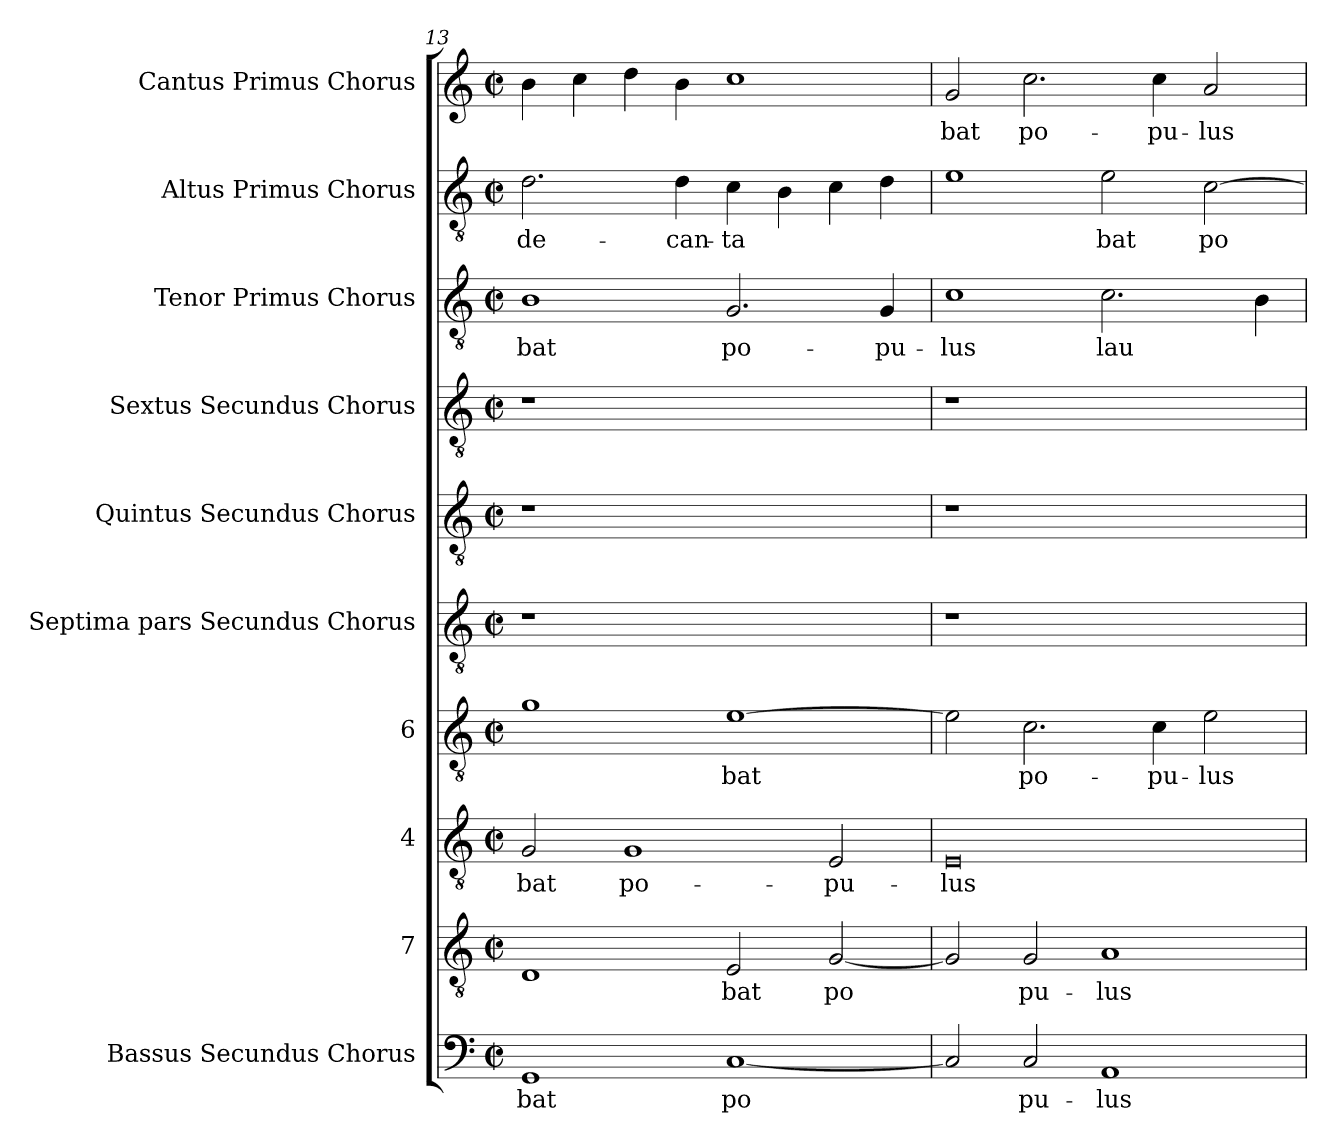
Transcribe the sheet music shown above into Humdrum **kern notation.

**kern	**text	**kern	**text	**kern	**text	**kern	**text	**kern	**kern	**kern	**kern	**text	**kern	**text	**kern	**text
*part10	*part10	*part9	*part9	*part8	*part8	*part7	*part7	*part6	*part5	*part4	*part3	*part3	*part2	*part2	*part1	*part1
*staff10	*staff10	*staff9	*staff9	*staff8	*staff8	*staff7	*staff7	*staff6	*staff5	*staff4	*staff3	*staff3	*staff2	*staff2	*staff1	*staff1
*I"Bassus  Secundus Chorus	*	*I"7	*	*I"4	*	*I"6	*	*I"Septima pars  Secundus Chorus	*I"Quintus  Secundus Chorus	*I"Sextus  Secundus Chorus	*I"Tenor  Primus Chorus	*	*I"Altus  Primus Chorus	*	*I"Cantus  Primus Chorus	*
*I'B	*	*	*	*	*	*	*	*	*	*	*I'T	*	*I'A	*	*I'C	*
*clefF4	*	*clefGv2	*	*clefGv2	*	*clefGv2	*	*clefGv2	*clefGv2	*clefGv2	*clefGv2	*	*clefGv2	*	*clefG2	*
*k[]	*	*k[]	*	*k[]	*	*k[]	*	*k[]	*k[]	*k[]	*k[]	*	*k[]	*	*k[]	*
*C:	*	*C:	*	*C:	*	*C:	*	*C:	*C:	*C:	*C:	*	*C:	*	*C:	*
*M2/2	*	*M2/2	*	*M2/2	*	*M2/2	*	*M2/2	*M2/2	*M2/2	*M2/2	*	*M2/2	*	*M2/2	*
*met(c|)	*	*met(c|)	*	*met(c|)	*	*met(c|)	*	*met(c|)	*met(c|)	*met(c|)	*met(c|)	*	*met(c|)	*	*met(c|)	*
=13	=13	=13	=13	=13	=13	=13	=13	=13	=13	=13	=13	=13	=13	=13	=13	=13
!	!LO:LY:b:cj	!	!LO:LY:b:cj	!	!LO:LY:b:cj	!	!LO:LY:b:cj	!	!	!	!	!LO:LY:b:cj	!	!LO:LY:b:cj	!	!LO:LY:b:cj
1GG	-bat	1D	--	2G/	-bat	1g	--	1r	1r	1r	1B	-bat	2.d\	de-	4b\	--
!	!	!	!	!	!	!	!	!	!	!	!	!	!	!	!	!LO:LY:b:cj
.	.	.	.	.	.	.	.	.	.	.	.	.	.	.	4cc\	--
!	!	!	!	!	!LO:LY:b:cj	!	!	!	!	!	!	!	!	!	!	!LO:LY:b:cj
.	.	.	.	1G	po-	.	.	.	.	.	.	.	.	.	4dd\	--
!	!	!	!	!	!	!	!	!	!	!	!	!	!	!LO:LY:b:cj	!	!LO:LY:b:cj
.	.	.	.	.	.	.	.	.	.	.	.	.	4d\	-can-	4b\	--
!	!LO:LY:b:cj	!	!LO:LY:b:cj	!	!	!	!LO:LY:b:cj	!	!	!	!	!LO:LY:b:cj	!	!LO:LY:b:cj	!	!LO:LY:b:cj
[<1C	po-	2E/	-bat	.	.	[>1e	-bat	1ryy	1ryy	1ryy	2.G/	po-	4c\	-ta-	1cc	--
!	!	!	!	!	!	!	!	!	!	!	!	!	!	!LO:LY:b:cj	!	!
.	.	.	.	.	.	.	.	.	.	.	.	.	4B\	--	.	.
!	!	!	!LO:LY:b:cj	!	!LO:LY:b:cj	!	!	!	!	!	!	!	!	!LO:LY:b:cj	!	!
.	.	[<2G/	po-	2E/	-pu-	.	.	.	.	.	.	.	4c\	--	.	.
!	!	!	!	!	!	!	!	!	!	!	!	!LO:LY:b:cj	!	!LO:LY:b:cj	!	!
.	.	.	.	.	.	.	.	.	.	.	4G/	-pu-	4d\	--	.	.
=14	=14	=14	=14	=14	=14	=14	=14	=14	=14	=14	=14	=14	=14	=14	=14	=14
!	!LO:LY:b:cj	!	!LO:LY:b:cj	!	!LO:LY:b:cj	!	!LO:LY:b:cj	!	!	!	!	!LO:LY:b:cj	!	!LO:LY:b:cj	!	!LO:LY:b:cj
2C/]	--	2G/]	--	0E	-lus	2e\]	.	1r	1r	1r	1c	-lus	1e	--	2g/	-bat
!	!LO:LY:b:cj	!	!LO:LY:b:cj	!	!	!	!LO:LY:b:cj	!	!	!	!	!	!	!	!	!LO:LY:b:cj
2C/	-pu-	2G/	-pu-	.	.	2.c\	po-	.	.	.	.	.	.	.	2.cc\	po-
!	!LO:LY:b:cj	!	!LO:LY:b:cj	!	!	!	!	!	!	!	!	!LO:LY:b:cj	!	!LO:LY:b:cj	!	!
1AA	-lus	1A	-lus	.	.	.	.	1ryy	1ryy	1ryy	2.c\	lau-	2e\	-bat	.	.
!	!	!	!	!	!	!	!LO:LY:b:cj	!	!	!	!	!	!	!	!	!LO:LY:b:cj
.	.	.	.	.	.	4c\	-pu-	.	.	.	.	.	.	.	4cc\	-pu-
!	!	!	!	!	!	!	!LO:LY:b:cj	!	!	!	!	!	!	!LO:LY:b:cj	!	!LO:LY:b:cj
.	.	.	.	.	.	2e\	-lus	.	.	.	.	.	[>2c\	po-	2a/	-lus
!	!	!	!	!	!	!	!	!	!	!	!	!LO:LY:b:cj	!	!	!	!
.	.	.	.	.	.	.	.	.	.	.	4B\	--	.	.	.	.
=	=	=	=	=	=	=	=	=	=	=	=	=	=	=	=	=
*-	*-	*-	*-	*-	*-	*-	*-	*-	*-	*-	*-	*-	*-	*-	*-	*-
